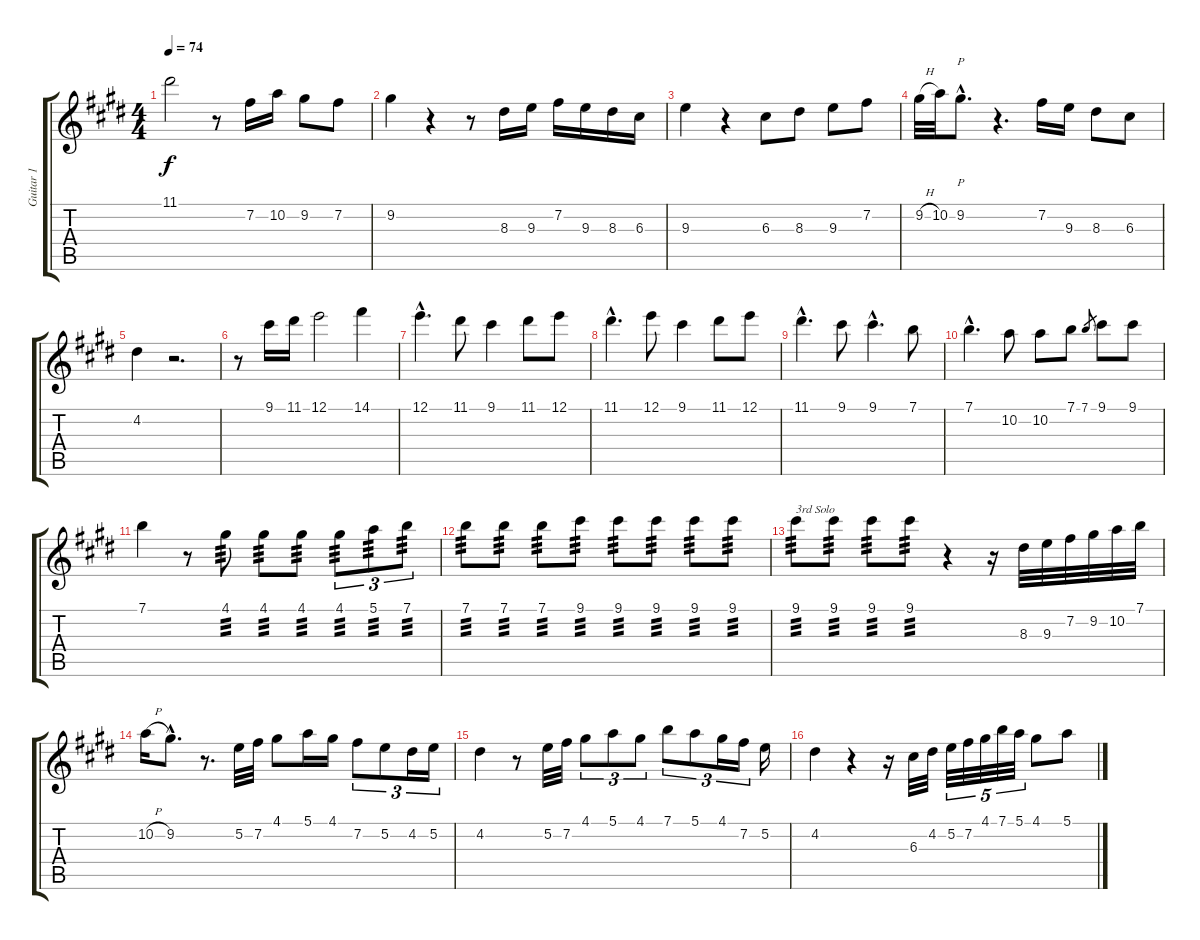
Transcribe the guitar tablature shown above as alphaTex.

\track ("Guitar 1" "Guitar 1") {instrument acousticguitarnylon}
\staff {score tabs}
\tuning (E4 B3 G3 D3 A2 E2) {hide}
\ts (4 4)
\tempo 74
\clef g2
\ks c#minor
11.1.2{dy f} r.8 7.2.16 10.2.16 9.2.8 7.2.8 |
9.2.4 r.4 r.8 8.3.16 9.3.16 7.2.16 9.3.16 8.3.16 6.3.16 |
9.3.4 r.4 6.3.8 8.3.8 9.3.8 7.2.8 |
9.2{h}.32 10.2.32 9.2{hac}.8{p d} r.4{d} 7.2.16 9.3.16 8.3.8 6.3.8 |
4.2.4 r.2{d} |
r.8 9.1.16 11.1.16 12.1.2 14.1.4 |
12.1{hac}.4{d} 11.1.8 9.1.4 11.1.8 12.1.8 |
11.1{hac}.4{d} 12.1.8 9.1.4 11.1.8 12.1.8 |
11.1{hac}.4{d} 9.1.8 9.1{hac}.4{d} 7.1.8 |
7.1{hac}.4{d} 10.2.8 10.2.8 7.1.8 7.1.8{gr} 9.1.8 9.1.8 |
7.1.4 r.8 4.1.8{tp 3} 4.1.8{tp 3} 4.1.8{tp 3} 4.1.8{tu (3 2) tp 3} 5.1.8{tu (3 2) tp 3} 7.1.8{tu (3 2) tp 3} |
7.1.8{tp 3} 7.1.8{tp 3} 7.1.8{tp 3} 9.1.8{tp 3} 9.1.8{tp 3} 9.1.8{tp 3} 9.1.8{tp 3} 9.1.8{tp 3} |
9.1.8{txt "3rd Solo" tp 3} 9.1.8{tp 3} 9.1.8{tp 3} 9.1.8{tp 3} r.4 r.16 8.3.32 9.3.32 7.2.32 9.2.32 10.2.32 7.1.32 |
10.2{h}.16 9.2{hac}.8{d} r.8{d} 5.2.32 7.2.32 4.1.8 5.1.16 4.1.16 7.2.8{tu (3 2)} 5.2.8{tu (3 2)} 4.2.16{tu (3 2)} 5.2.16{tu (3 2)} |
4.2.4 r.8 5.2.32 7.2.32 4.1.8{tu (3 2)} 5.1.8{tu (3 2)} 4.1.8{tu (3 2)} 7.1.8{tu (3 2)} 5.1.8{tu (3 2)} 4.1.16{tu (3 2)} 7.2.16{tu (3 2)} 5.2.16 |
4.2.4 r.4 r.16 6.3.32 4.2.32 5.2.32{tu (5 4)} 7.2.32{tu (5 4)} 4.1.32{tu (5 4)} 7.1.32{tu (5 4)} 5.1.32{tu (5 4)} 4.1.8 5.1.8
